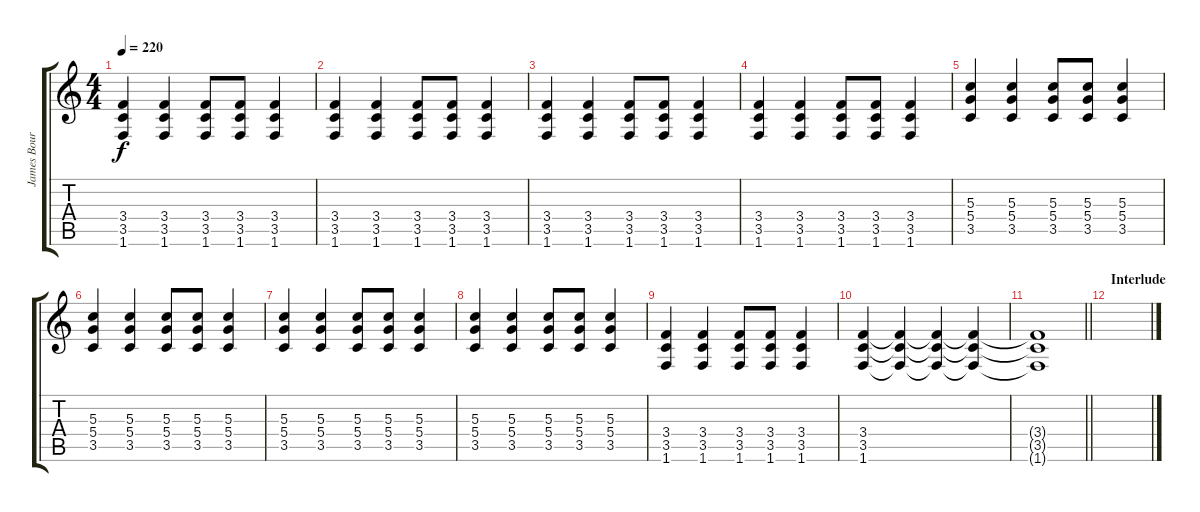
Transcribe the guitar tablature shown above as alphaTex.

\track ("James Bourne" "James Bour") {instrument distortionguitar}
\staff {score tabs}
\tuning (E4 B3 G3 D3 A2 E2) {hide}
\ts (4 4)
\tempo 220
\clef g2
\ks c
(3.4 3.5 1.6).4{dy f} (3.4 3.5 1.6).4 (3.4 3.5 1.6).8 (3.4 3.5 1.6).8 (3.4 3.5 1.6).4 |
(3.4 3.5 1.6).4 (3.4 3.5 1.6).4 (3.4 3.5 1.6).8 (3.4 3.5 1.6).8 (3.4 3.5 1.6).4 |
(3.4 3.5 1.6).4 (3.4 3.5 1.6).4 (3.4 3.5 1.6).8 (3.4 3.5 1.6).8 (3.4 3.5 1.6).4 |
(3.4 3.5 1.6).4 (3.4 3.5 1.6).4 (3.4 3.5 1.6).8 (3.4 3.5 1.6).8 (3.4 3.5 1.6).4 |
(5.3 5.4 3.5).4 (5.3 5.4 3.5).4 (5.3 5.4 3.5).8 (5.3 5.4 3.5).8 (5.3 5.4 3.5).4 |
(5.3 5.4 3.5).4 (5.3 5.4 3.5).4 (5.3 5.4 3.5).8 (5.3 5.4 3.5).8 (5.3 5.4 3.5).4 |
(5.3 5.4 3.5).4 (5.3 5.4 3.5).4 (5.3 5.4 3.5).8 (5.3 5.4 3.5).8 (5.3 5.4 3.5).4 |
(5.3 5.4 3.5).4 (5.3 5.4 3.5).4 (5.3 5.4 3.5).8 (5.3 5.4 3.5).8 (5.3 5.4 3.5).4 |
(3.4 3.5 1.6).4 (3.4 3.5 1.6).4 (3.4 3.5 1.6).8 (3.4 3.5 1.6).8 (3.4 3.5 1.6).4 |
(3.4 3.5 1.6).4 (3.4{t} 3.5{t} 1.6{t}).4 (3.4{t} 3.5{t} 1.6{t}).4 (3.4{t} 3.5{t} 1.6{t}).4 |
\barLineRight lightlight
(3.4{t} 3.5{t} 1.6{t}).1 |
\section ("" "Interlude")
